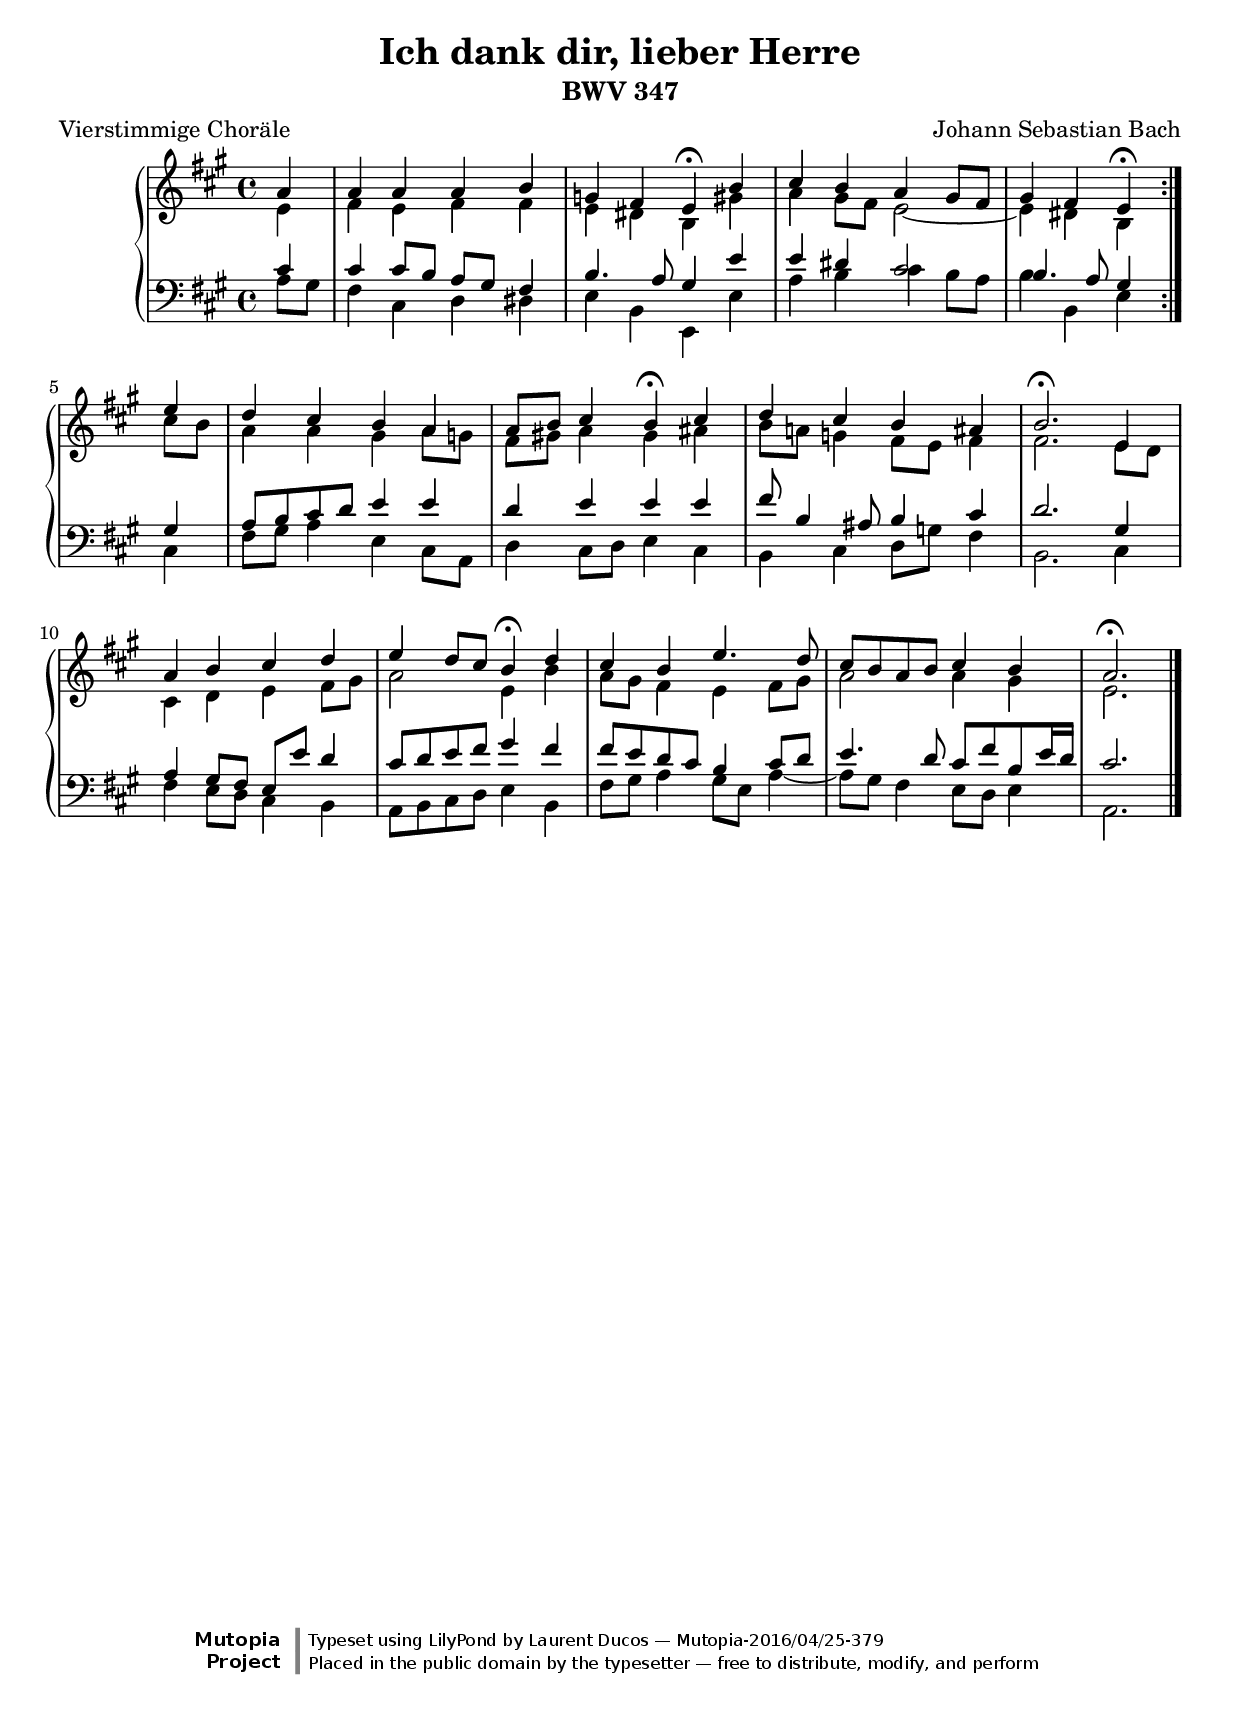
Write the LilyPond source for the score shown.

\version "2.18.2"

\header{
  %indication d'entête et bas de page
  title = "Ich dank dir, lieber Herre"
  subtitle = "BWV 347"
  composer = "Johann Sebastian Bach"
  poet = "Vierstimmige Choräle"
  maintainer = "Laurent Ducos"

  % information exigées par mutopia
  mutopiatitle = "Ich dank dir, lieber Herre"
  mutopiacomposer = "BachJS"
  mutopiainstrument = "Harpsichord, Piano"
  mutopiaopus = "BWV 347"
  date = "1784-1787"
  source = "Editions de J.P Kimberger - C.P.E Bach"
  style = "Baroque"
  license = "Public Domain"
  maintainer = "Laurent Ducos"
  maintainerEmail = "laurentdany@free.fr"

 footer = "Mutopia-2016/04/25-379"
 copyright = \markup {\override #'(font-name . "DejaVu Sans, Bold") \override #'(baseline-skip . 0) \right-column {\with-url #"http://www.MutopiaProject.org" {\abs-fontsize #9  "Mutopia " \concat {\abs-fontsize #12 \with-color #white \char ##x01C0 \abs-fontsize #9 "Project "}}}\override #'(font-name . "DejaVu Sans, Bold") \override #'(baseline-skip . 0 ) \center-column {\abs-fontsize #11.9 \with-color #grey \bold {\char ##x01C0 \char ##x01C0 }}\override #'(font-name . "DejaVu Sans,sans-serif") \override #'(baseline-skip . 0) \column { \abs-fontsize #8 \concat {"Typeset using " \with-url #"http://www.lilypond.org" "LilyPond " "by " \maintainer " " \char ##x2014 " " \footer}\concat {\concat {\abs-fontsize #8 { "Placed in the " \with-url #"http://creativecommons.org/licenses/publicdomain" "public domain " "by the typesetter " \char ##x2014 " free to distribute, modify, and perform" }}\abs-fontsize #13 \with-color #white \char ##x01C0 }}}
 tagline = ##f
}

\paper {
  top-margin = 12
}

\include "italiano.ly" % Permet d'entrer les notes en francais

Soprane =  \context Voice = "Soprane" {
%voix principale de la portée en clef de sol
	\set Staff.midiInstrument = "acoustic grand"
	\time 4/4
	\voiceOne
 	\key la \major
	\repeat volta 2 {
	  \partial 4
	  la'4
	  la' la' la' si'
	  sol' fad' mi'-\fermata si'
	  dod'' si' la' sold'8 fad'
	  \set Timing.measureLength = #(ly:make-moment 3/4)
	  sold'4 fad' mi'-\fermata
	}
% partie b
	\set Timing.measureLength = #(ly:make-moment 1/4)
	mi''4
	\set Timing.measureLength = #(ly:make-moment 4/4)
	re'' dod'' si' la'
	la'8 si' dod''4 si'-\fermata dod''
	re'' dod'' si' lad'
	si'2.-\fermata mi'4
	la' si' dod'' re''
	mi'' re''8 dod'' si'4-\fermata re''
	dod'' si' mi''4. re''8
	dod''8 si' la' si'dod''4 si'
	\set Timing.measureLength = #(ly:make-moment 3/4)
	la'2.-\fermata
	\bar "|."
      }

Alto =  \context Voice = "Alto" {
%voix secondaire de la portée en clef de sol
	\set Staff.midiInstrument = "acoustic grand"
	\time 4/4
	\voiceTwo
	\key la \major
	\repeat volta 2 {
	  \partial 4
	  mi'4
	  fad' mi' fad' fad'
	  mi' red' si sold'
	  la' sold'8fad' mi'2~
	  \set Timing.measureLength = #(ly:make-moment 3/4)
	  mi'4 red' si
        }
% partie b
	\set Timing.measureLength = #(ly:make-moment 1/4)
	dod''8 si'
	\set Timing.measureLength = #(ly:make-moment 4/4)
	la'4 la' sold' la'8 sol'
	fad'8 sold'! la'4 sold' lad'
	si'8 la'! sol'4 fad'8 mi' fad'4
	fad'2. mi'8 re'
	dod'4 re' mi' fad'8 sold'
	la'2 mi'4 si'
	la'8 sold' fad'4 mi' fad'8 sold'
	la'2 la'4 sold'
	\set Timing.measureLength = #(ly:make-moment 3/4)
	mi'2.
	\bar "|."
      }

Tenor =  \context Voice = "Tenor" {
%voix principale de la portée en clef de fa
	\set Staff.midiInstrument = "acoustic grand"
	\time 4/4
	\clef bass
	\voiceOne
 	\key la \major
	\repeat volta 2 {
	  \partial 4
	  dod'4
	  dod' dod'8 si la sold fad4
	  si4. la8 sold4 mi'
	  mi' red' dod'2
	  \set Timing.measureLength = #(ly:make-moment 3/4)
	  si4. la8 sold4
	}
% partie b
	\set Timing.measureLength = #(ly:make-moment 1/4)
	sold4
	\set Timing.measureLength = #(ly:make-moment 4/4)
	la8 si dod' re' mi'4 mi'
	re' mi' mi' mi'
	fad'8 si4 lad8 si4 dod'
	re'2. sold4
	la sold8 fad mi mi' re'4
	dod'8 re' mi' fad' sold'4 fad'
	fad'8 mi' re' dod' si4 dod'8 re'
	mi'4. re'8 dod'[ fad' si mi'16 re']
	\set Timing.measureLength = #(ly:make-moment 3/4)
	dod'2.
	\bar "|."
      }

Basse =  \context Voice = "Basse" {
%voix secondaire de la portée en clef de fa
	\set Staff.midiInstrument = "acoustic grand"
	\time 4/4
	\clef bass
	\voiceTwo
  	\key la \major
	\repeat volta 2 {
	  \partial 4
	  la8 sold
	  fad4 dod re red
	  mi si, mi, mi
	  la si dod' si8 la
	  \set Timing.measureLength = #(ly:make-moment 3/4)
	  si4 si, mi
	}
% partie b
	\set Timing.measureLength = #(ly:make-moment 1/4)
	dod4
	\set Timing.measureLength = #(ly:make-moment 4/4)
	fad8 sold la4 mi dod8 la,
	re4 dod8 re mi4 dod
	si, dod re8 sol fad4
	si,2. dod4
	fad mi8 re dod4 si,
	la,8 si, dod re mi4 si,
	fad8 sold la4 sold8 mi la4~
	la8 sold fad4 mi8 re mi4
	\set Timing.measureLength = #(ly:make-moment 3/4)
	la,2.
	\bar "|."
      }

SopraneStaff = \context Staff = SopraneStaff <<
\Soprane
\Alto

>>


TenorStaff = \context Staff = TenorStaff <<
\Tenor
\Basse

>>

\score {
	\context PianoStaff <<
	<<
		\SopraneStaff
		\TenorStaff

	>>
>>
	\layout {
	}
	\midi {
%indication d'interprétation midi
		\tempo 4 = 72
	}

}
